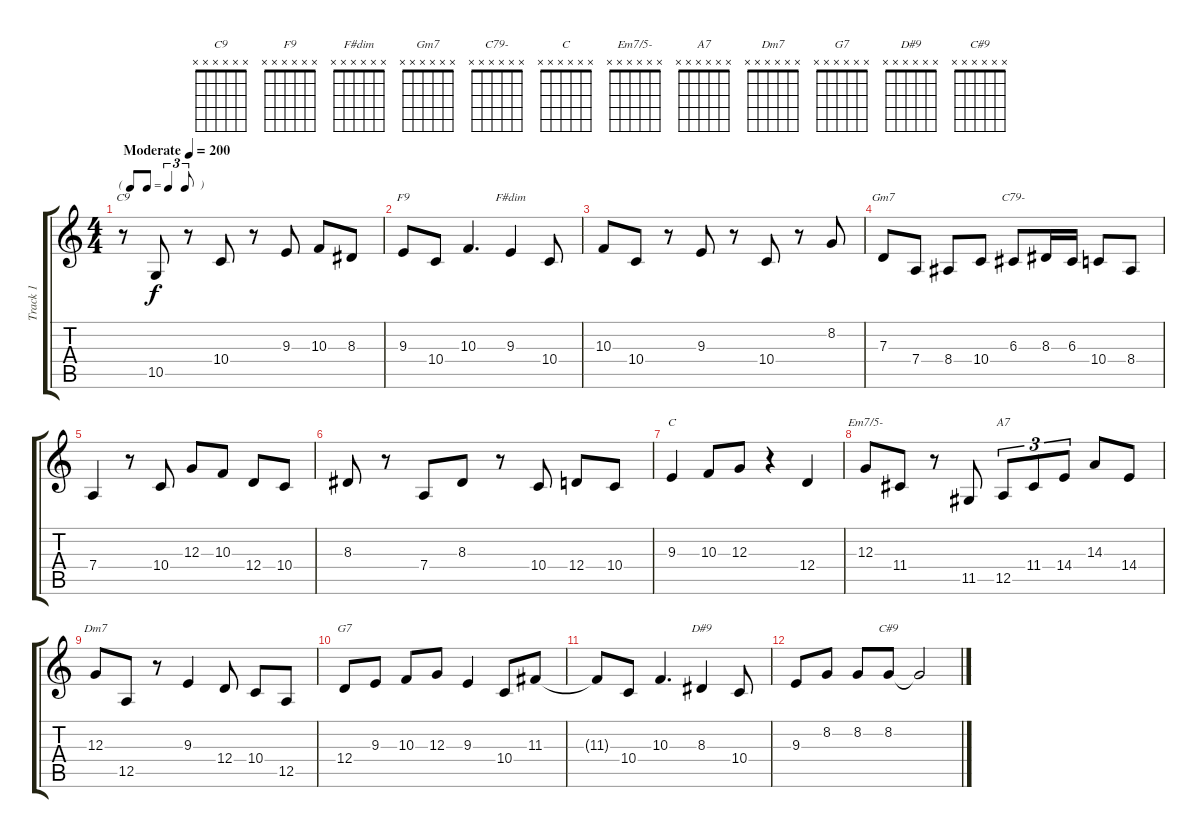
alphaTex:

\track ("Track 1" "Track 1") {instrument acousticgrandpiano}
\staff {score tabs}
\tuning (E4 B3 G3 D3 A2 E2) {hide}
\chord ("C9" x x x x x x)
\chord ("F9" x x x x x x)
\chord ("F#dim" x x x x x x)
\chord ("Gm7" x x x x x x)
\chord ("C79-" x x x x x x)
\chord ("C" x x x x x x)
\chord ("Em7/5-" x x x x x x)
\chord ("A7" x x x x x x)
\chord ("Dm7" x x x x x x)
\chord ("G7" x x x x x x)
\chord ("D#9" x x x x x x)
\chord ("C#9" x x x x x x)
\ts (4 4)
\tf triplet8th
\tempo (200 "Moderate")
\clef g2
\ks c
r.8{ch "C9" dy f instrument acousticgrandpiano} 10.5.8 r.8 10.4.8 r.8 9.3.8 10.3.8 8.3.8 |
9.3.8{ch "F9"} 10.4.8 10.3.4{d} 9.3.4{ch "F#dim"} 10.4.8 |
10.3.8 10.4.8 r.8 9.3.8 r.8 10.4.8 r.8 8.2.8 |
7.3.8{ch "Gm7"} 7.4.8 8.4.8 10.4.8 6.3.8{ch "C79-"} 8.3.16 6.3.16 10.4.8 8.4.8 |
7.4.4 r.8 10.4.8 12.3.8 10.3.8 12.4.8 10.4.8 |
8.3.8 r.8 7.4.8 8.3.8 r.8 10.4.8 12.4.8 10.4.8 |
9.3.4{ch "C"} 10.3.8 12.3.8 r.4 12.4.4 |
12.3.8{ch "Em7/5-"} 11.4.8 r.8 11.5.8 12.5.8{tu (3 2) ch "A7"} 11.4.8{tu (3 2)} 14.4.8{tu (3 2)} 14.3.8 14.4.8 |
12.3.8{ch "Dm7"} 12.5.8 r.8 9.3.4 12.4.8 10.4.8 12.5.8 |
12.4.8{ch "G7"} 9.3.8 10.3.8 12.3.8 9.3.4 10.4.8 11.3.8 |
11.3{t}.8 10.4.8 10.3.4{d} 8.3.4{ch "D#9"} 10.4.8 |
9.3.8 8.2.8 8.2.8 8.2.8{ch "C#9"} 8.2{t}.2
